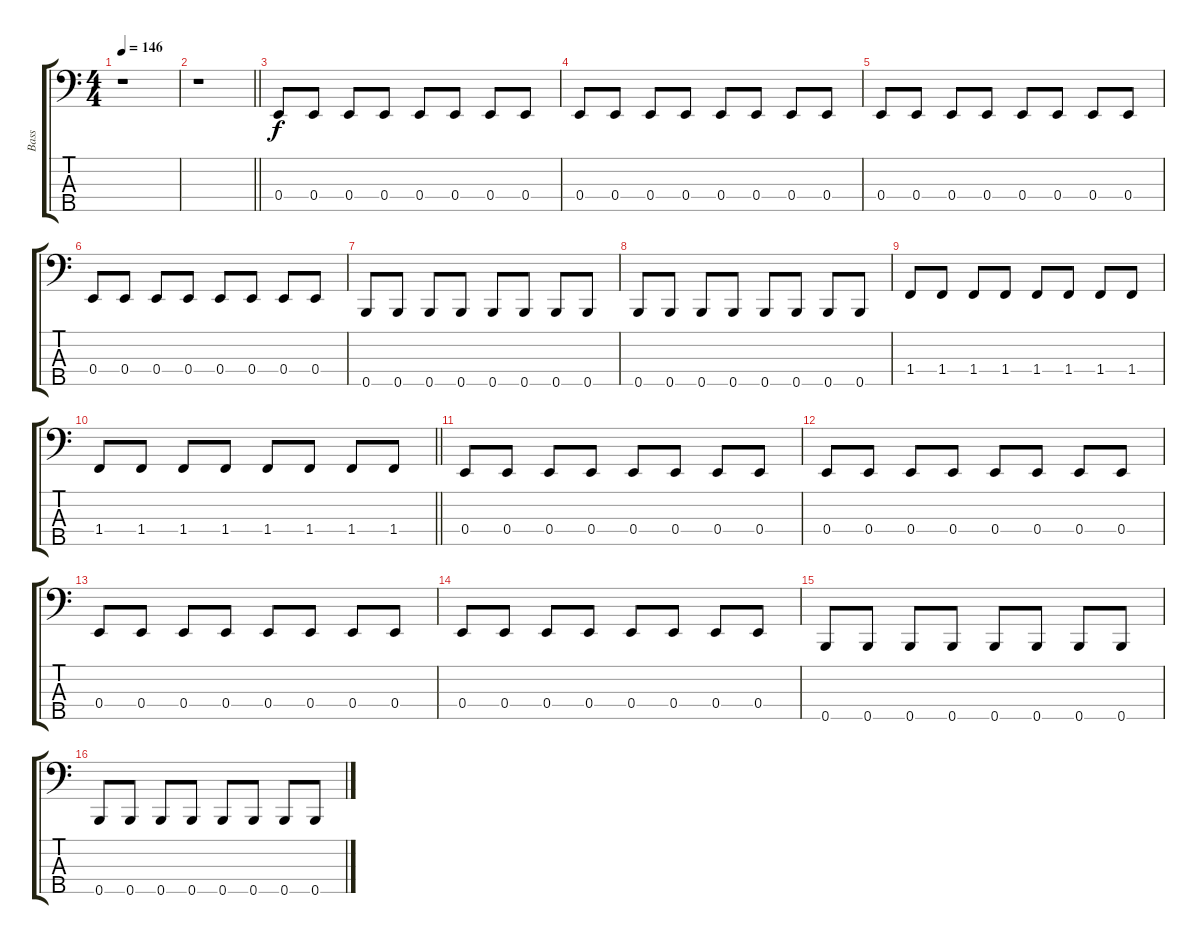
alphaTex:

\track ("Bass" "Bass") {instrument electricbassfinger}
\staff {score tabs}
\tuning (G2 D2 A1 E1 B0) {hide}
\ts (4 4)
\tempo 146
\clef f4
\ks c
r.1{dy f} |
\barLineRight lightlight
r.1 |
0.4.8 0.4.8 0.4.8 0.4.8 0.4.8 0.4.8 0.4.8 0.4.8 |
0.4.8 0.4.8 0.4.8 0.4.8 0.4.8 0.4.8 0.4.8 0.4.8 |
0.4.8 0.4.8 0.4.8 0.4.8 0.4.8 0.4.8 0.4.8 0.4.8 |
0.4.8 0.4.8 0.4.8 0.4.8 0.4.8 0.4.8 0.4.8 0.4.8 |
0.5.8 0.5.8 0.5.8 0.5.8 0.5.8 0.5.8 0.5.8 0.5.8 |
0.5.8 0.5.8 0.5.8 0.5.8 0.5.8 0.5.8 0.5.8 0.5.8 |
1.4.8 1.4.8 1.4.8 1.4.8 1.4.8 1.4.8 1.4.8 1.4.8 |
\barLineRight lightlight
1.4.8 1.4.8 1.4.8 1.4.8 1.4.8 1.4.8 1.4.8 1.4.8 |
0.4.8 0.4.8 0.4.8 0.4.8 0.4.8 0.4.8 0.4.8 0.4.8 |
0.4.8 0.4.8 0.4.8 0.4.8 0.4.8 0.4.8 0.4.8 0.4.8 |
0.4.8 0.4.8 0.4.8 0.4.8 0.4.8 0.4.8 0.4.8 0.4.8 |
0.4.8 0.4.8 0.4.8 0.4.8 0.4.8 0.4.8 0.4.8 0.4.8 |
0.5.8 0.5.8 0.5.8 0.5.8 0.5.8 0.5.8 0.5.8 0.5.8 |
0.5.8 0.5.8 0.5.8 0.5.8 0.5.8 0.5.8 0.5.8 0.5.8
